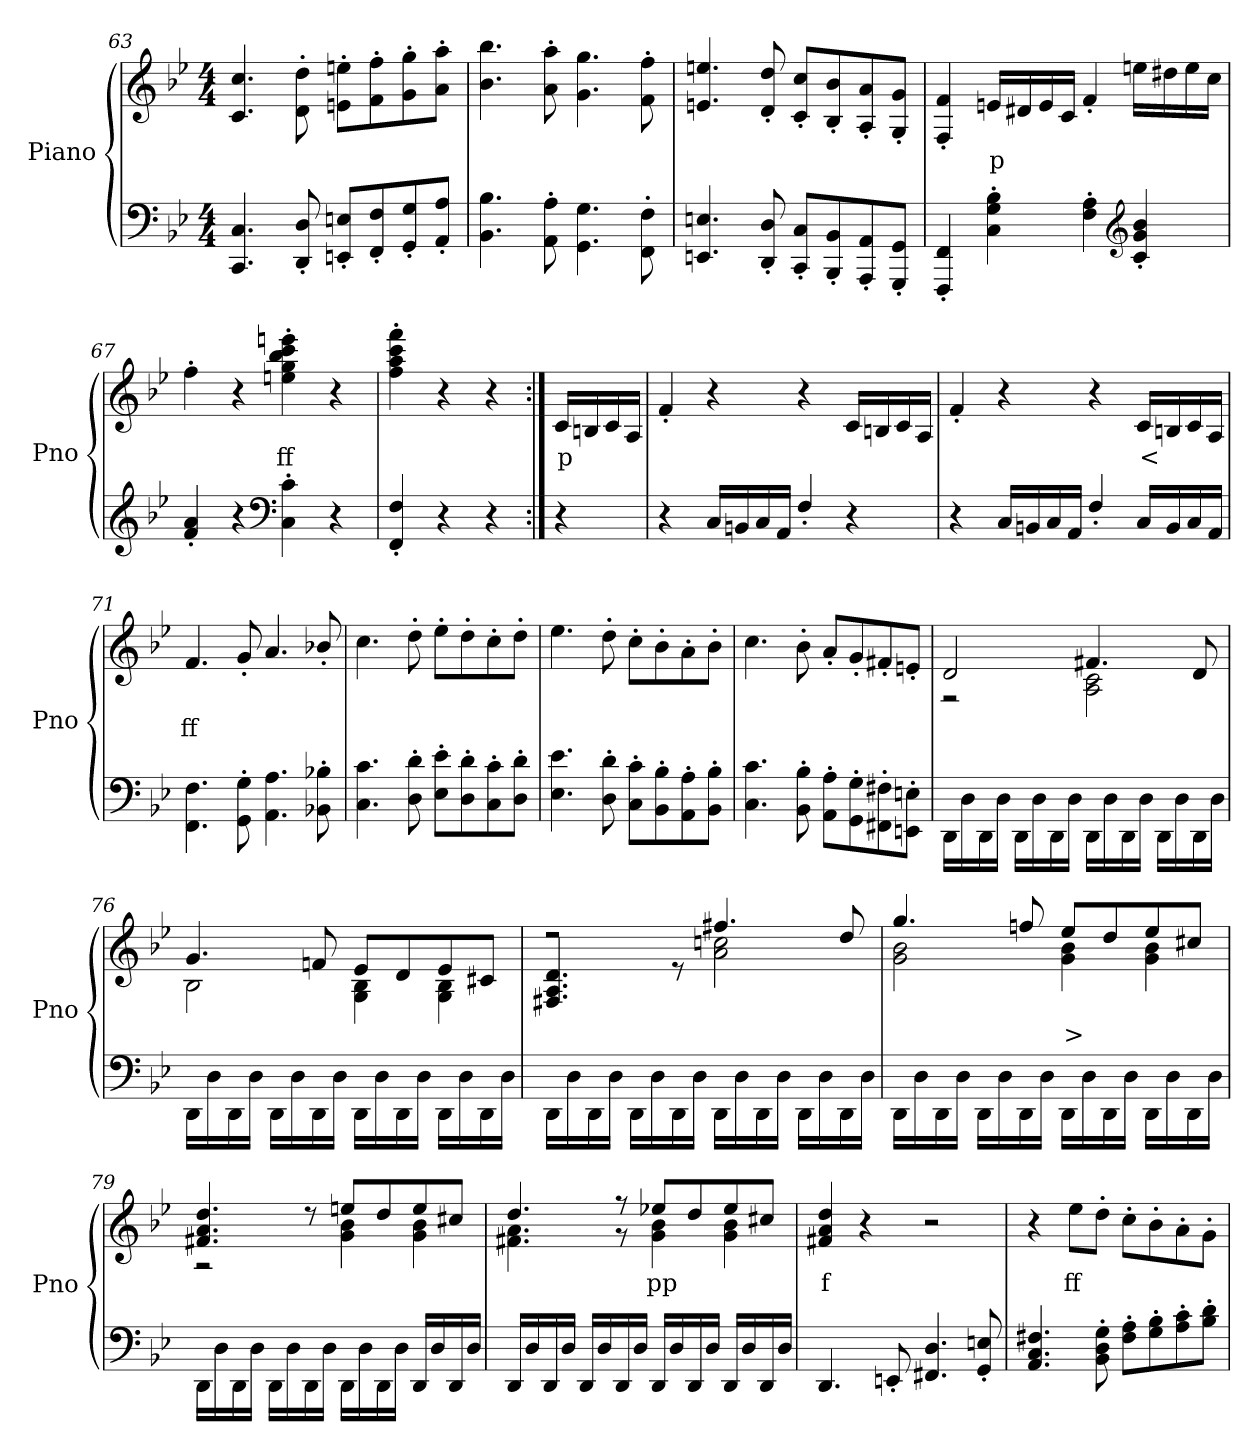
**kern	**kern	**text
*part2	*part1	*part1
*staff2	*staff1	*staff1
*I"Piano	*I"Piano	*
*I'Pno	*I'Pno	*
!!LO:LB:g=z
*clefF4	*clefG2	*
*k[b-e-]	*k[b-e-]	*
*B-:	*B-:	*
*M4/4	*M4/4	*
=63	=63	=63
4.CC/ 4.C/	4.c/ 4.cc/	.
8DD/' 8D/'	8d\' 8dd\'	.
8EEn/' 8En/'L	8en\' 8een\'L	.
8FF/' 8F/'	8f\' 8ff\'	.
8GG/' 8G/'	8g\' 8gg\'	.
8AA/' 8A/'J	8a\' 8aa\'J	.
=64	=64	=64
4.BB-\ 4.B-\	4.b-\ 4.bb-\	.
8AA\' 8A\'	8a\' 8aa\'	.
4.GG\ 4.G\	4.g\ 4.gg\	.
8FF\' 8F\'	8f\' 8ff\'	.
=65	=65	=65
4.EEn/ 4.En/	4.en/ 4.een/	.
8DD/' 8D/'	8d/' 8dd/'	.
8CC/' 8C/'L	8c/' 8cc/'L	.
8BBB-/' 8BB-/'	8B-/' 8b-/'	.
8AAA/' 8AA/'	8A/' 8a/'	.
8GGG/' 8GG/'J	8G/' 8g/'J	.
=66	=66	=66
4FFF/' 4FF/'	4F/' 4f/'	.
!	!	!LO:LY:b
4C\' 4G\' 4B-\'	16en/LL	p
.	16d#X/	.
.	16e/	.
.	16c/JJ	.
4F\' 4A\'	4f'/	.
*clefG2	*	*
4c/' 4g/' 4b-/'	16een\LL	.
.	16dd#X\	.
.	16ee\	.
.	16cc\JJ	.
=67	=67	=67
4f/' 4a/'	4ff'\	.
4r	4r	.
*clefF4	*	*
!	!	!LO:LY:b
4C\' 4c\'	4een\' 4gg\' 4bb-\' 4ccc\' 4eeen\'	ff
4r	4r	.
!!LO:PB:g=z
=68	=68	=68
4FF/' 4F/'	4ff\' 4aa\' 4ccc\' 4fff\'	.
4r	4r	.
4r	4r	.
=68X1:|!	=68X1:|!	=68X1:|!
!	!	!LO:LY:b
4r	16c/LL	p
.	16Bn/	.
.	16c/	.
.	16A/JJ	.
=69	=69	=69
4r	4f'/	.
!	!	!LO:LY:b
16C/LL	4r	p
16BBn/	.	.
16C/	.	.
16AA/JJ	.	.
4F'/	4r	.
4r	16c/LL	.
.	16Bn/	.
.	16c/	.
.	16A/JJ	.
=70	=70	=70
4r	4f'/	.
16C/LL	4r	.
16BBn/	.	.
16C/	.	.
16AA/JJ	.	.
4F'/	4r	.
!	!	!LO:LY:b
16C/LL	16c/LL	<
16BB/	16Bn/	.
16C/	16c/	.
16AA/JJ	16A/JJ	.
=71	=71	=71
!	!	!LO:LY:b
4.FF\ 4.F\	4.f/	ff
8GG\' 8G\'	8g'/	.
4.AA\ 4.A\	4.a/	.
8BB-X\' 8B-X\'	8b-X'/	.
!!LO:LB:g=z
=72	=72	=72
4.C\ 4.c\	4.cc\	.
8D\' 8d\'	8dd'\	.
8E-\' 8e-\'L	8ee-'\L	.
8D\' 8d\'	8dd'\	.
8C\' 8c\'	8cc'\	.
8D\' 8d\'J	8dd'\J	.
=73	=73	=73
4.E-\ 4.e-\	4.ee-\	.
8D\' 8d\'	8dd'\	.
8C\' 8c\'L	8cc'\L	.
8BB-\' 8B-\'	8b-'\	.
8AA\' 8A\'	8a'\	.
8BB-\' 8B-\'J	8b-'\J	.
=74	=74	=74
4.C\ 4.c\	4.cc\	.
8BB-\' 8B-\'	8b-'\	.
8AA\' 8A\'L	8a'/L	.
8GG\' 8G\'	8g'/	.
8FF#X\' 8F#X\'	8f#X'/	.
8EEn\' 8En\'J	8en'/J	.
=75	=75	=75
*	*^	*
16DD\LL	2d/	2r	.
16D\	.	.	.
16DD\	.	.	.
16D\JJ	.	.	.
16DD\LL	.	.	.
16D\	.	.	.
16DD\	.	.	.
16D\JJ	.	.	.
16DD\LL	4.f#X/	2A\ 2c\	.
16D\	.	.	.
16DD\	.	.	.
16D\JJ	.	.	.
16DD\LL	.	.	.
16D\	.	.	.
16DD\	8d/	.	.
16D\JJ	.	.	.
!!LO:LB:g=z	!!
=76	=76	=76	=76
16DD\LL	4.g/	2B-\	.
16D\	.	.	.
16DD\	.	.	.
16D\JJ	.	.	.
16DD\LL	.	.	.
16D\	.	.	.
16DD\	8fn/	.	.
16D\JJ	.	.	.
16DD\LL	8e-/L	4G\ 4B-\	.
16D\	.	.	.
16DD\	8d/	.	.
16D\JJ	.	.	.
16DD\LL	8e-/	4G\ 4B-\	.
16D\	.	.	.
16DD\	8c#X/J	.	.
16D\JJ	.	.	.
=77	=77	=77	=77
16DD\LL	2r	4.F#X/ 4.A/ 4.d/	.
16D\	.	.	.
16DD\	.	.	.
16D\JJ	.	.	.
16DD\LL	.	.	.
16D\	.	.	.
16DD\	.	8r	.
16D\JJ	.	.	.
16DD\LL	4.ff#X/	2a\ 2ccn\	.
16D\	.	.	.
16DD\	.	.	.
16D\JJ	.	.	.
16DD\LL	.	.	.
16D\	.	.	.
16DD\	8dd/	.	.
16D\JJ	.	.	.
=78	=78	=78	=78
16DD\LL	4.gg/	2g\ 2b-\	.
16D\	.	.	.
16DD\	.	.	.
16D\JJ	.	.	.
16DD\LL	.	.	.
16D\	.	.	.
16DD\	8ffn/	.	.
16D\JJ	.	.	.
!	!	!	!LO:LY:b
16DD\LL	8ee-/L	4g\ 4b-\	>
16D\	.	.	.
16DD\	8dd/	.	.
16D\JJ	.	.	.
16DD\LL	8ee-/	4g\ 4b-\	.
16D\	.	.	.
16DD\	8cc#X/J	.	.
16D\JJ	.	.	.
!!LO:LB:g=z	!!
=79	=79	=79	=79
16DD\LL	4.f#X/ 4.a/ 4.dd/	2r	.
16D\	.	.	.
16DD\	.	.	.
16D\JJ	.	.	.
16DD\LL	.	.	.
16D\	.	.	.
16DD\	8r	.	.
16D\JJ	.	.	.
16DD\LL	8een/L	4g\ 4b-\	.
16D\	.	.	.
16DD\	8dd/	.	.
16D\JJ	.	.	.
16DD/LL	8ee/	4g\ 4b-\	.
16D/	.	.	.
16DD/	8cc#X/J	.	.
16D/JJ	.	.	.
=80	=80	=80	=80
16DD/LL	4.dd/	4.f#X\ 4.a\	.
16D/	.	.	.
16DD/	.	.	.
16D/JJ	.	.	.
16DD/LL	.	.	.
16D/	.	.	.
16DD/	8r	8r	.
16D/JJ	.	.	.
!	!	!	!LO:LY:b
16DD/LL	8ee-X/L	4g\ 4b-\	pp
16D/	.	.	.
16DD/	8dd/	.	.
16D/JJ	.	.	.
16DD/LL	8ee-/	4g\ 4b-\	.
16D/	.	.	.
16DD/	8cc#X/J	.	.
16D/JJ	.	.	.
*	*v	*v	*
=81	=81	=81
!	!	!LO:LY:b
4.DD/	4f#X/ 4a/ 4dd/	f
.	4r	.
8EEn'/	.	.
4.FF#X/ 4.D/	2r	.
8GG/' 8En/'	.	.
=82	=82	=82
4.AA/ 4.C/ 4.F#X/	4r	.
!	!	!LO:LY:b
.	8ee-\L	ff
8BB-\' 8D\' 8G\'	8dd'\J	.
8F#\' 8A\'L	8cc'\L	.
8G\' 8B-\'	8b-'\	.
8A\' 8c\'	8a'\	.
8B-\' 8d\'J	8g'\J	.
=	=	=
*-	*-	*-
